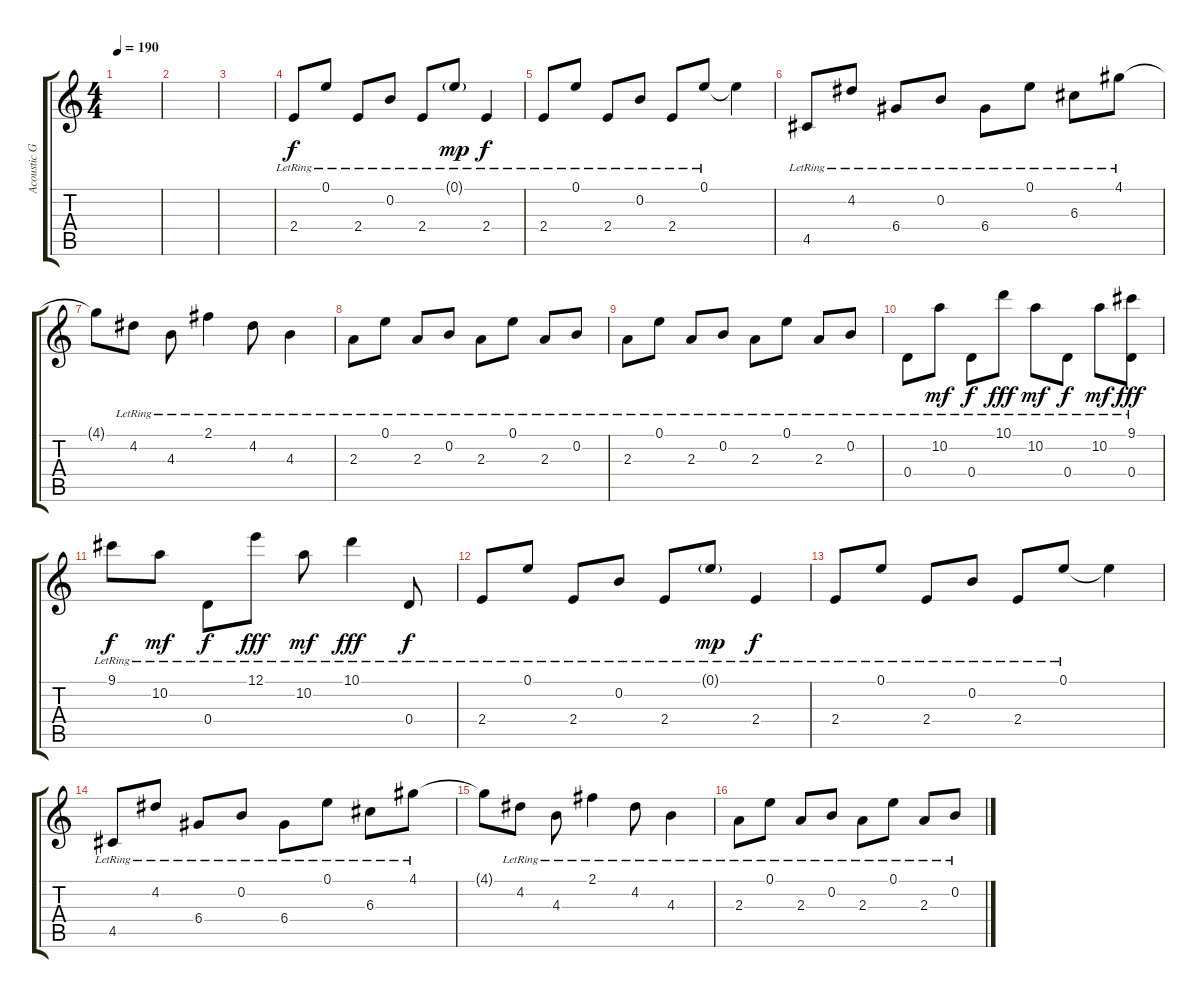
\track ("Acoustic Guitar" "Acoustic G") {instrument acousticguitarsteel}
\staff {score tabs}
\tuning (E4 B3 G3 D3 A2 E2) {hide}
\ts (4 4)
\tempo 190
\clef g2
\ks c
|
|
|
2.4{lr}.8 0.1{lr}.8 2.4{lr}.8 0.2{lr}.8 2.4{lr}.8 0.1{g lr}.8{dy mp} 2.4{lr}.4{dy f} |
2.4{lr}.8 0.1{lr}.8 2.4{lr}.8 0.2{lr}.8 2.4{lr}.8 0.1{lr}.8 0.1{t}.4 |
4.5{lr}.8 4.2{lr}.8 6.4{lr}.8 0.2{lr}.8 6.4{lr}.8 0.1{lr}.8 6.3{lr}.8 4.1{lr}.8 |
4.1{t}.8 4.2{lr}.8 4.3{lr}.8 2.1{lr}.4 4.2{lr}.8 4.3{lr}.4 |
2.3{lr}.8 0.1{lr}.8 2.3{lr}.8 0.2{lr}.8 2.3{lr}.8 0.1{lr}.8 2.3{lr}.8 0.2{lr}.8 |
2.3{lr}.8 0.1{lr}.8 2.3{lr}.8 0.2{lr}.8 2.3{lr}.8 0.1{lr}.8 2.3{lr}.8 0.2{lr}.8 |
0.4{lr}.8 10.2{lr}.8{dy mf} 0.4{lr}.8{dy f} 10.1{lr}.8{dy fff} 10.2{lr}.8{dy mf} 0.4{lr}.8{dy f} 10.2{lr}.8{dy mf} (9.1{lr} 0.4{lr}).8{dy fff} |
9.1{lr}.8{dy f} 10.2{lr}.8{dy mf} 0.4{lr}.8{dy f} 12.1{lr}.8{dy fff} 10.2{lr}.8{dy mf} 10.1{lr}.4{dy fff} 0.4{lr}.8{dy f} |
2.4{lr}.8 0.1{lr}.8 2.4{lr}.8 0.2{lr}.8 2.4{lr}.8 0.1{g lr}.8{dy mp} 2.4{lr}.4{dy f} |
2.4{lr}.8 0.1{lr}.8 2.4{lr}.8 0.2{lr}.8 2.4{lr}.8 0.1{lr}.8 0.1{t}.4 |
4.5{lr}.8 4.2{lr}.8 6.4{lr}.8 0.2{lr}.8 6.4{lr}.8 0.1{lr}.8 6.3{lr}.8 4.1{lr}.8 |
4.1{t}.8 4.2{lr}.8 4.3{lr}.8 2.1{lr}.4 4.2{lr}.8 4.3{lr}.4 |
2.3{lr}.8 0.1{lr}.8 2.3{lr}.8 0.2{lr}.8 2.3{lr}.8 0.1{lr}.8 2.3{lr}.8 0.2{lr}.8
